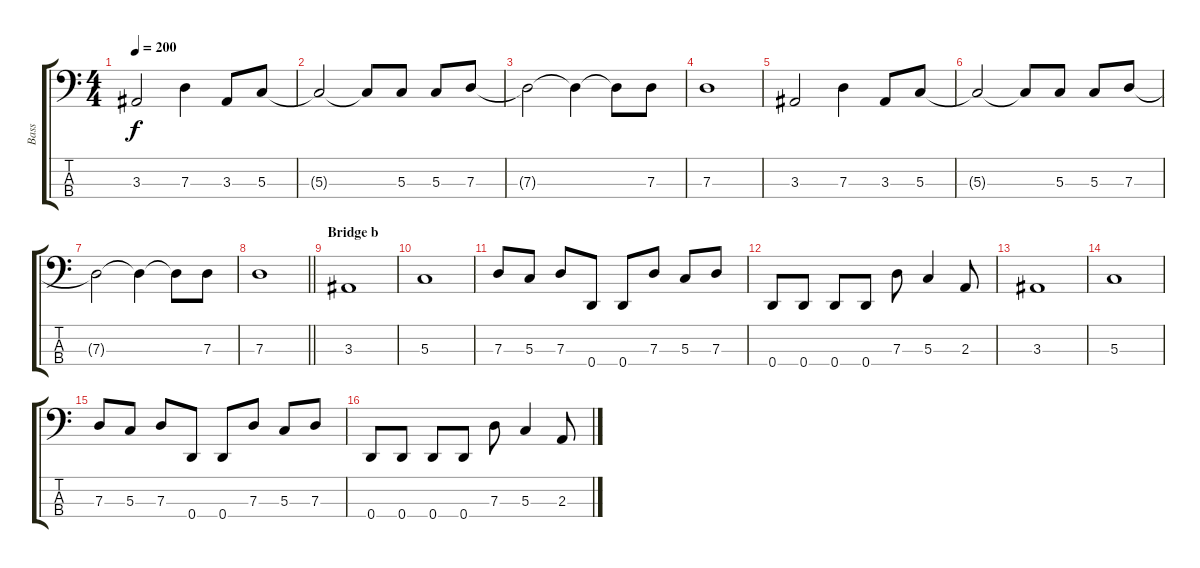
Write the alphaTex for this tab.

\track ("Bass" "Bass") {instrument electricbasspick}
\staff {score tabs}
\tuning (F2 C2 G1 D1) {hide}
\ts (4 4)
\tempo 200
\clef f4
\ks c
3.3.2{dy f} 7.3.4 3.3.8 5.3.8 |
5.3{t}.2 5.3{t}.8 5.3.8 5.3.8 7.3.8 |
7.3{t}.2 7.3{t}.4 7.3{t}.8 7.3.8 |
7.3.1 |
3.3.2 7.3.4 3.3.8 5.3.8 |
5.3{t}.2 5.3{t}.8 5.3.8 5.3.8 7.3.8 |
7.3{t}.2 7.3{t}.4 7.3{t}.8 7.3.8 |
\barLineRight lightlight
7.3.1 |
\section ("" "Bridge b")
3.3.1 |
5.3.1 |
7.3.8 5.3.8 7.3.8 0.4.8 0.4.8 7.3.8 5.3.8 7.3.8 |
0.4.8 0.4.8 0.4.8 0.4.8 7.3.8 5.3.4 2.3.8 |
3.3.1 |
5.3.1 |
7.3.8 5.3.8 7.3.8 0.4.8 0.4.8 7.3.8 5.3.8 7.3.8 |
0.4.8 0.4.8 0.4.8 0.4.8 7.3.8 5.3.4 2.3.8
